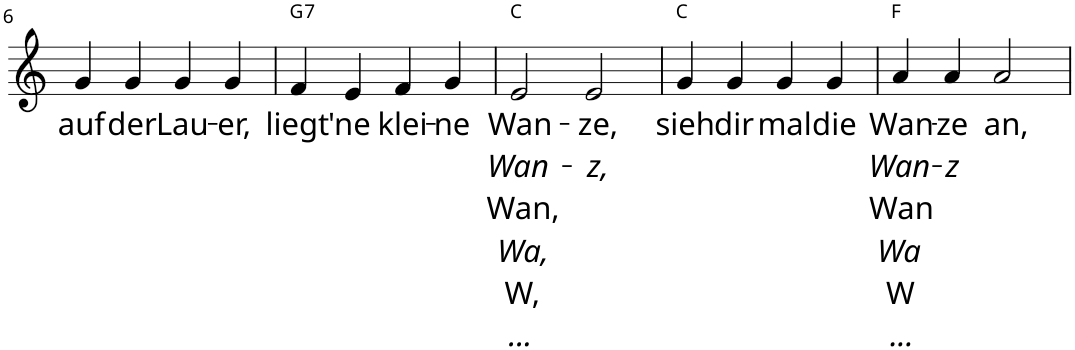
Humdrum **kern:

**kern	**text	**text	**text	**text	**text	**text	**harte
*part1	*part1	*part1	*part1	*part1	*part1	*part1	*part1
*staff1	*staff1	*staff1	*staff1	*staff1	*staff1	*staff1	*
*I"Piano	*	*	*	*	*	*	*
*I'Pno	*	*	*	*	*	*	*
!!LO:PB:g=z
*clefG2	*	*	*	*	*	*	*
*k[]	*	*	*	*	*	*	*
*M4/4	*	*	*	*	*	*	*
=6	=6	=6	=6	=6	=6	=6	=6
!	!LO:LY:b	!	!	!	!	!	!
4g/	auf	.	.	.	.	.	.
!	!LO:LY:b	!	!	!	!	!	!
4g/	der	.	.	.	.	.	.
!	!LO:LY:b	!	!	!	!	!	!
4g/	Lau-	.	.	.	.	.	.
!	!LO:LY:b	!	!	!	!	!	!
4g/	-er,	.	.	.	.	.	.
=7	=7	=7	=7	=7	=7	=7	=7
!	!LO:LY:b	!	!	!	!	!	!LO:H:kt=7
4f/	liegt	.	.	.	.	.	G:7
!	!LO:LY:b	!	!	!	!	!	!
4e/	'ne	.	.	.	.	.	.
!	!LO:LY:b	!	!	!	!	!	!
4f/	klei-	.	.	.	.	.	.
!	!LO:LY:b	!	!	!	!	!	!
4g/	-ne	.	.	.	.	.	.
=8	=8	=8	=8	=8	=8	=8	=8
!	!LO:LY:b	!LO:LY:b	!LO:LY:b	!LO:LY:b	!LO:LY:b	!LO:LY:b	!
2e/	Wan-	Wan-	Wan,	Wa,	W,	...	C:maj
!	!LO:LY:b	!LO:LY:b	!	!	!	!	!
2e/	-ze,	-z,	.	.	.	.	.
=9	=9	=9	=9	=9	=9	=9	=9
!	!LO:LY:b	!	!	!	!	!	!
4g/	sieh	.	.	.	.	.	C:maj
!	!LO:LY:b	!	!	!	!	!	!
4g/	dir	.	.	.	.	.	.
!	!LO:LY:b	!	!	!	!	!	!
4g/	mal	.	.	.	.	.	.
!	!LO:LY:b	!	!	!	!	!	!
4g/	die	.	.	.	.	.	.
=10	=10	=10	=10	=10	=10	=10	=10
!	!LO:LY:b	!LO:LY:b	!LO:LY:b	!LO:LY:b	!LO:LY:b	!LO:LY:b	!
4a/	Wan-	Wan-	Wan	Wa	W	...	F:maj
!	!LO:LY:b	!LO:LY:b	!	!	!	!	!
4a/	-ze	-z	.	.	.	.	.
!	!LO:LY:b	!	!	!	!	!	!
2a/	an,	.	.	.	.	.	.
=	=	=	=	=	=	=	=
*-	*-	*-	*-	*-	*-	*-	*-
